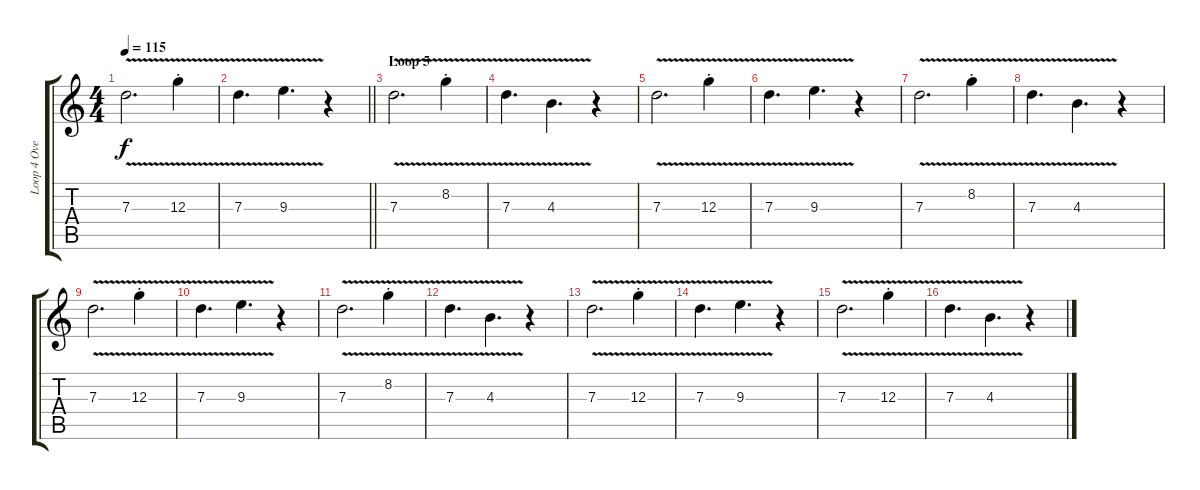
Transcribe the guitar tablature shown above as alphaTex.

\track ("Loop 4 Overdub" "Loop 4 Ove") {instrument electricguitarmuted}
\staff {score tabs}
\tuning (E4 B3 G3 D3 A2 E2) {hide}
\ts (4 4)
\tempo 115
\clef g2
\ks c
7.3{v}.2{d dy f} 12.3{v st}.4 |
\barLineRight lightlight
7.3{v}.4{d} 9.3{v}.4{d} r.4 |
\section ("" "Loop 5")
7.3{v}.2{d} 8.2{v st}.4 |
7.3{v}.4{d} 4.3{v}.4{d} r.4 |
7.3{v}.2{d} 12.3{v st}.4 |
7.3{v}.4{d} 9.3{v}.4{d} r.4 |
7.3{v}.2{d} 8.2{v st}.4 |
7.3{v}.4{d} 4.3{v}.4{d} r.4 |
7.3{v}.2{d} 12.3{v st}.4 |
7.3{v}.4{d} 9.3{v}.4{d} r.4 |
7.3{v}.2{d} 8.2{v st}.4 |
7.3{v}.4{d} 4.3{v}.4{d} r.4 |
7.3{v}.2{d} 12.3{v st}.4 |
7.3{v}.4{d volume 0} 9.3{v}.4{d} r.4 |
7.3{v}.2{d} 12.3{v st}.4 |
7.3{v}.4{d} 4.3{v}.4{d} r.4
